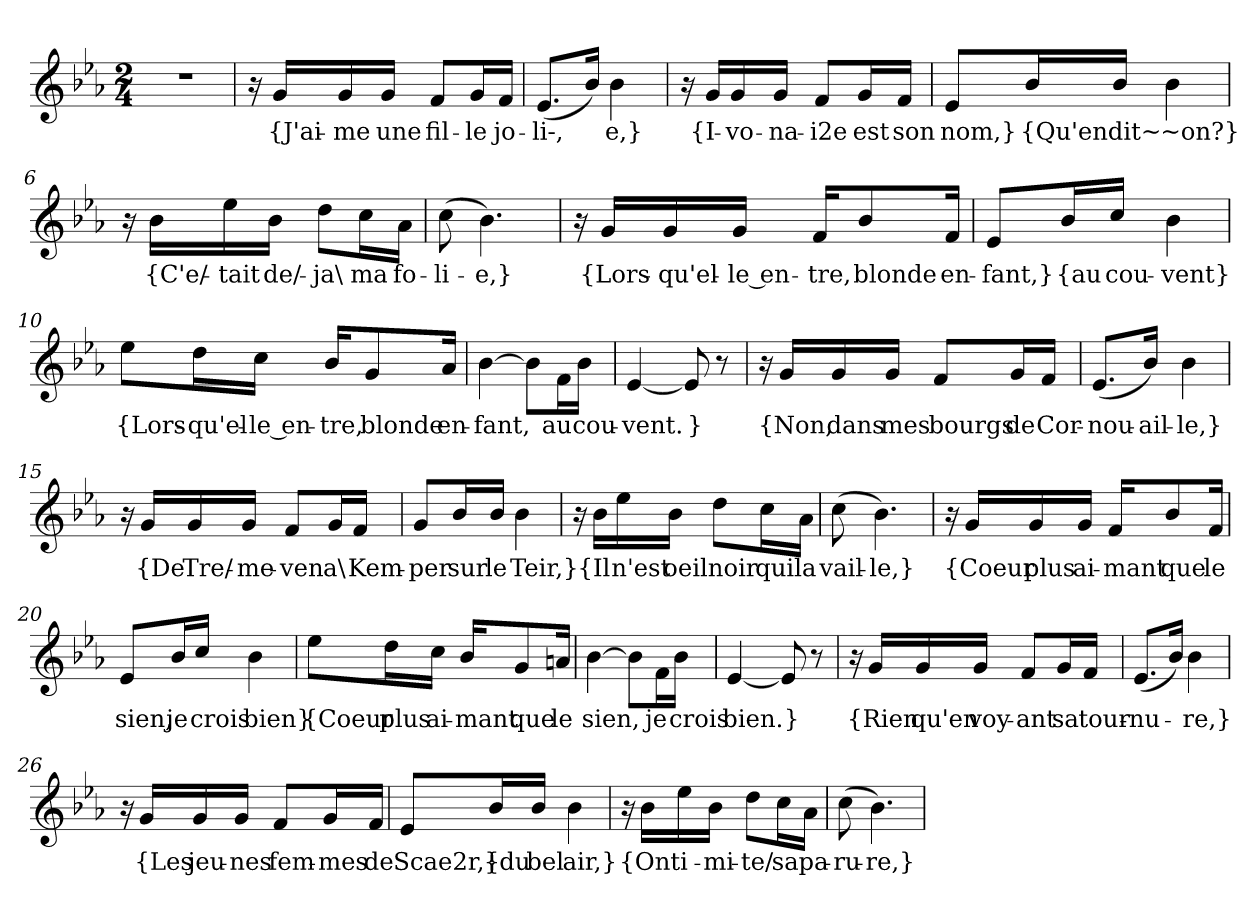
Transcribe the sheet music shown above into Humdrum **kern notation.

**kern	**text
*part1	*part1
*staff1	*staff1
*clefG2	*
*k[b-e-a-]	*
*M2/4	*
=1	=1
2r	.
=2	=2
16r	.
16g/LL	{J'ai-
16g/	-me
16g/JJ	une
8f/L	fil-
16g/L	-le
16f/JJ	jo-
=3	=3
(8.e-/L	-li-,
16b-/Jk)	.
4b-	-e,}
=4	=4
16r	.
16g/LL	{I-
16g/	-vo-
16g/JJ	-na-
8f/L	-i2e
16g/L	est
16f/JJ	son
=5	=5
8e-/L	nom,}
16b-/L	{Qu'en
16b-/JJ	dit~
4b-	~on?}
=6	=6
16r	.
16b-\LL	{C'e/-
16ee-\	-tait
16b-\JJ	de/-
8dd\L	-ja\
16cc\L	ma
16a-\JJ	fo-
=7	=7
(8cc	-li-
4.b-)	-e,}
=8	=8
16r	.
16g/LL	{Lors-
16g/	-qu'el-
16g/JJ	-le en-
16f/KL	-tre,
8b-/	blonde
16f/Jk	en-
=9	=9
8e-/L	-fant,}
16b-/L	{au
16cc/JJ	cou-
4b-	-vent}
=10	=10
8ee-\L	{Lors-
16dd\L	-qu'el-
16cc\JJ	-le en-
16b-/KL	-tre,
8g/	blonde
16a-/Jk	en-
=11	=11
[4b-	-fant,
8b-\L]	.
16f\L	au
16b-\JJ	cou-
=12	=12
[4e-	-vent.
8e-]	}
8r	.
=13	=13
16r	.
16g/LL	{Non,
16g/	dans
16g/JJ	mes
8f/L	bourgs
16g/L	de
16f/JJ	Cor-
=14	=14
(8.e-/L	-nou-
16b-/Jk)	-ail-
4b-	-le,}
=15	=15
16r	.
16g/LL	{De
16g/	Tre/-
16g/JJ	-me-
8f/L	-ven
16g/L	a\
16f/JJ	Kem-
=16	=16
8g/L	-per
16b-/L	sur
16b-/JJ	le
4b-	Teir,}
=17	=17
16r	.
16b-\LL	{Il
16ee-\	n'est
16b-\JJ	oeil
8dd\L	noir
16cc\L	qui
16a-\JJ	la
=18	=18
(8cc	vail-
4.b-)	-le,}
=19	=19
16r	.
16g/LL	{Coeur
16g/	plus
16g/JJ	ai-
16f/KL	-mant
8b-/	que
16f/Jk	le
=20	=20
8e-/L	sien,
16b-/L	je
16cc/JJ	crois
4b-	bien}
=21	=21
8ee-\L	{Coeur
16dd\L	plus
16cc\JJ	ai-
16b-/KL	-mant
8g/	que
16an/Jk	le
=22	=22
[4b-	sien,
8b-\L]	.
16f\L	je
16b-\JJ	crois
=23	=23
[4e-	bien.
8e-]	}
8r	.
=24	=24
16r	.
16g/LL	{Rien
16g/	qu'en
16g/JJ	voy-
8f/L	-ant
16g/L	sa
16f/JJ	tour-
=25	=25
(8.e-/L	-nu-
16b-/Jk)	.
4b-	-re,}
=26	=26
16r	.
16g/LL	{Les
16g/	jeu-
16g/JJ	-nes
8f/L	fem-
16g/L	-mes
16f/JJ	de
=27	=27
8e-/L	Scae2r,}
16b-/L	{du
16b-/JJ	bel
4b-	air,}
=28	=28
16r	.
16b-\LL	{Ont
16ee-\	i-
16b-\JJ	-mi-
8dd\L	-te/
16cc\L	sa
16a-\JJ	pa-
=29	=29
(8cc	-ru-
4.b-)	-re,}
=	=
*-	*-
